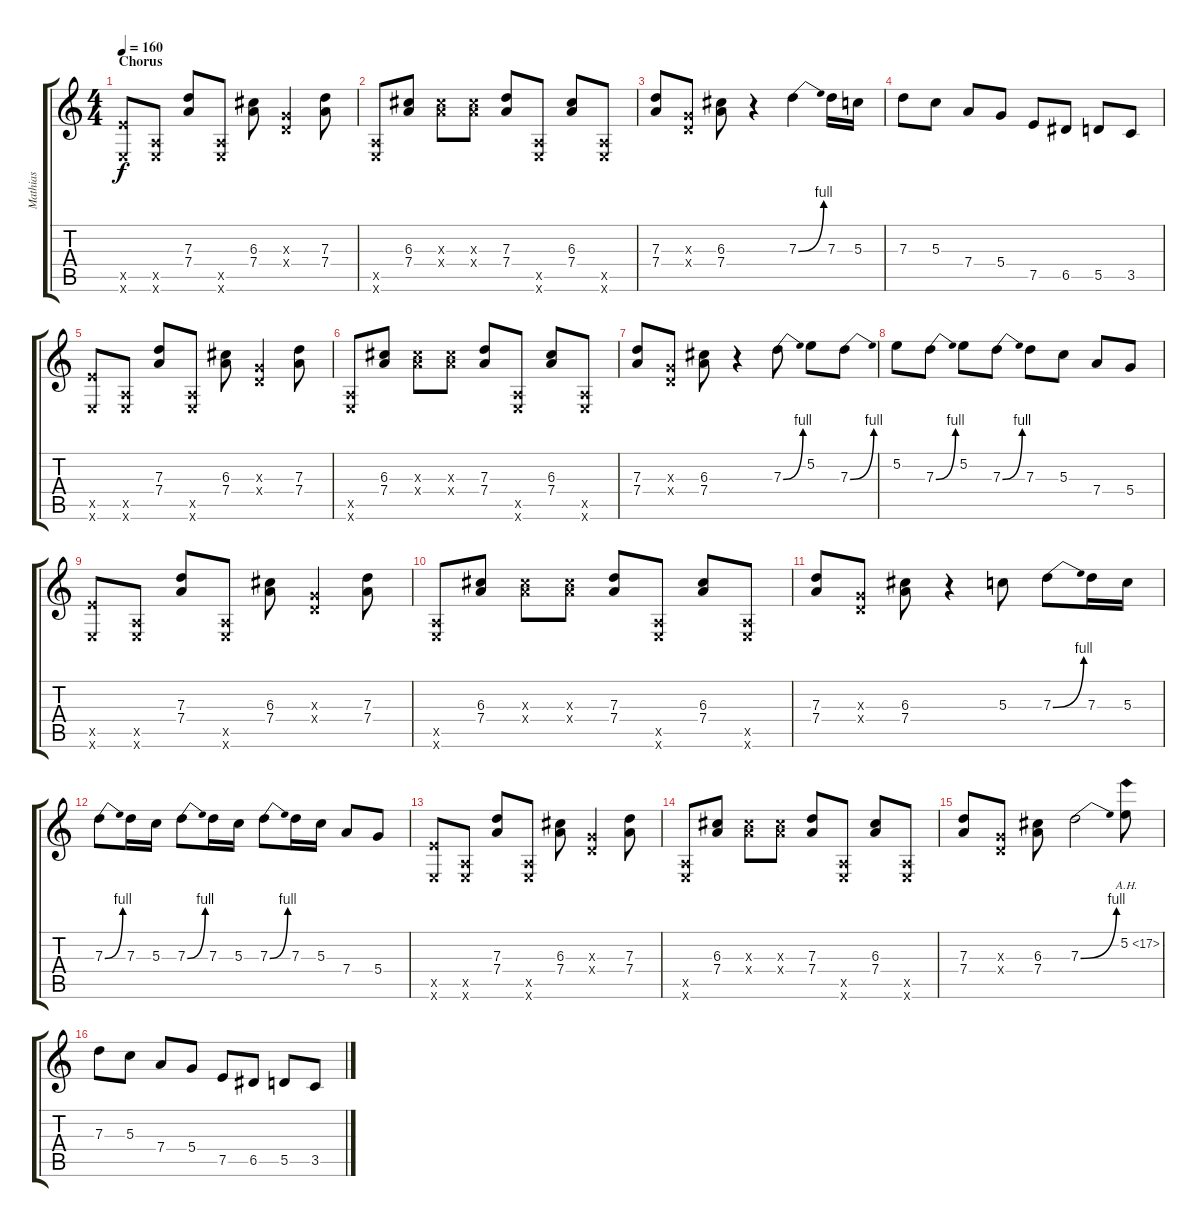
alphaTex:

\track ("Mathias" "Mathias") {instrument distortionguitar}
\staff {score tabs}
\tuning (E4 B3 G3 D3 A2 E2) {hide}
\ts (4 4)
\section ("" "Chorus")
\tempo 160
\clef g2
\ks c
(7.5{x} 0.6{x}).8{dy f} (0.5{x} 0.6{x}).8 (7.3 7.4).8 (0.5{x} 0.6{x}).8 (6.3 7.4).8 (0.3{x} 0.4{x}).4 (7.3 7.4).8 |
(0.5{x} 0.6{x}).8 (6.3 7.4).8 (6.3{x} 7.4{x}).8 (6.3{x} 7.4{x}).8 (7.3 7.4).8 (0.5{x} 0.6{x}).8 (6.3 7.4).8 (0.5{x} 0.6{x}).8 |
(7.3 7.4).8 (0.3{x} 0.4{x}).8 (6.3 7.4).8 r.4 7.3{be (bend 0 0 60 4)}.4 7.3.16 5.3.16 |
7.3.8 5.3.8 7.4.8 5.4.8 7.5.8 6.5.8 5.5.8 3.5.8 |
(7.5{x} 0.6{x}).8 (0.5{x} 0.6{x}).8 (7.3 7.4).8 (0.5{x} 0.6{x}).8 (6.3 7.4).8 (0.3{x} 0.4{x}).4 (7.3 7.4).8 |
(0.5{x} 0.6{x}).8 (6.3 7.4).8 (6.3{x} 7.4{x}).8 (6.3{x} 7.4{x}).8 (7.3 7.4).8 (0.5{x} 0.6{x}).8 (6.3 7.4).8 (0.5{x} 0.6{x}).8 |
(7.3 7.4).8 (0.3{x} 0.4{x}).8 (6.3 7.4).8 r.4 7.3{be (bend 0 0 60 4)}.8 5.2.8 7.3{be (bend 0 0 60 4)}.8 |
5.2.8 7.3{be (bend 0 0 60 4)}.8 5.2.8 7.3{be (bend 0 0 60 4)}.8 7.3.8 5.3.8 7.4.8 5.4.8 |
(7.5{x} 0.6{x}).8 (0.5{x} 0.6{x}).8 (7.3 7.4).8 (0.5{x} 0.6{x}).8 (6.3 7.4).8 (0.3{x} 0.4{x}).4 (7.3 7.4).8 |
(0.5{x} 0.6{x}).8 (6.3 7.4).8 (6.3{x} 7.4{x}).8 (6.3{x} 7.4{x}).8 (7.3 7.4).8 (0.5{x} 0.6{x}).8 (6.3 7.4).8 (0.5{x} 0.6{x}).8 |
(7.3 7.4).8 (0.3{x} 0.4{x}).8 (6.3 7.4).8 r.4 5.3.8 7.3{be (bend 0 0 60 4)}.8 7.3.16 5.3.16 |
7.3{be (bend 0 0 60 4)}.8 7.3.16 5.3.16 7.3{be (bend 0 0 60 4)}.8 7.3.16 5.3.16 7.3{be (bend 0 0 60 4)}.8 7.3.16 5.3.16 7.4.8 5.4.8 |
(7.5{x} 0.6{x}).8 (0.5{x} 0.6{x}).8 (7.3 7.4).8 (0.5{x} 0.6{x}).8 (6.3 7.4).8 (0.3{x} 0.4{x}).4 (7.3 7.4).8 |
(0.5{x} 0.6{x}).8 (6.3 7.4).8 (6.3{x} 7.4{x}).8 (6.3{x} 7.4{x}).8 (7.3 7.4).8 (0.5{x} 0.6{x}).8 (6.3 7.4).8 (0.5{x} 0.6{x}).8 |
(7.3 7.4).8 (0.3{x} 0.4{x}).8 (6.3 7.4).8 7.3{be (bend 0 0 60 4)}.2 5.2{ah 12}.8 |
7.3.8 5.3.8 7.4.8 5.4.8 7.5.8 6.5.8 5.5.8 3.5.8
